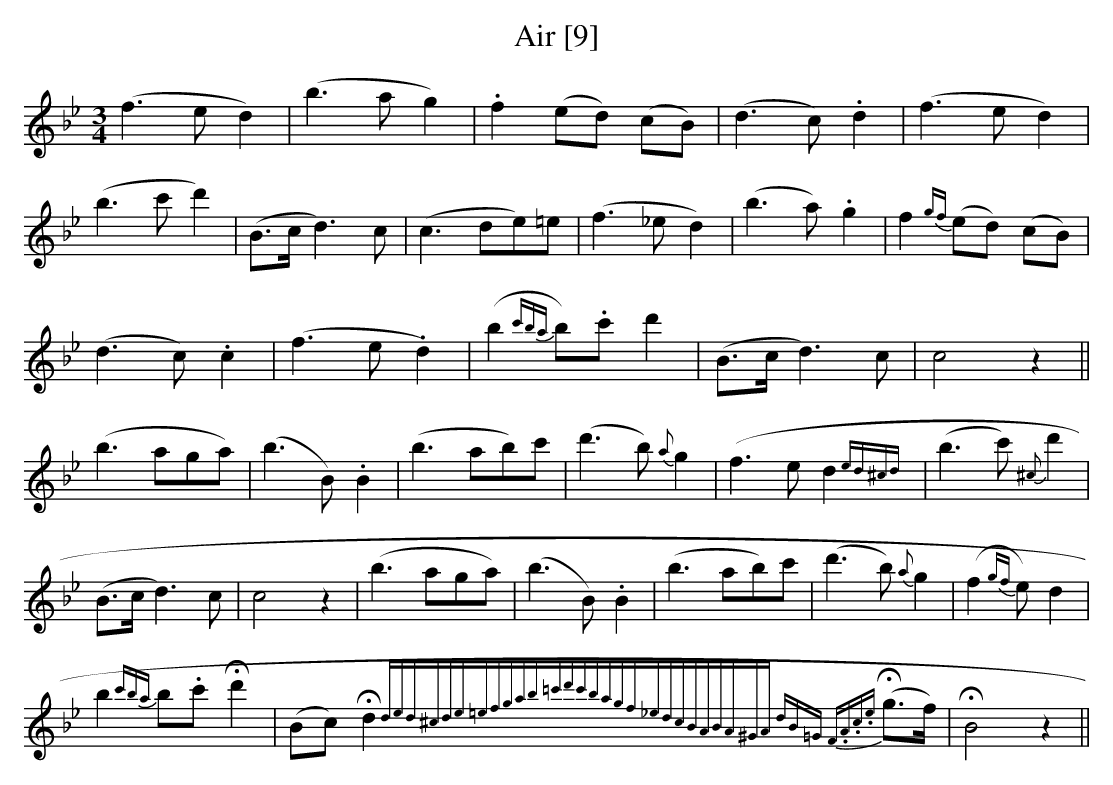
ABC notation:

X:1
T:Air [9]
M:3/4
L:1/8
K:Bb
(f3ed2)|(b3ag2)|.f2 (ed) (cB)|(d3c).d2|(f3e d2)|
(b3c'd'2)|(B>c d3)c|(c3 de)=e|(f3_ed2)|(b3a).g2|f2{gf}(ed) (cB)|
(d3c).c2|(f3e.d2)|(b2 {c'ba}b).c' d'2|(B>cd3)-c|c4 z2||
(b3 aga)|(b3B).B2|(b3 ab)c'|(d'3b){a}g2|(f3e d2 {ed^cd}|(b3c') {^c}d'2|
(B>cd3)c|c4 z2|(b3 aga)|(b3B).B2|(b3ab)c'|(d'3b) {a}g2|(f2{gf}e)d2|
b2 {c'ba}b.c' !fermata!d'2|(Bc) !fermata!d2 {ded^cde=efgab=c'd'c'bagf_edcBABA^GA dB=G F.A.c.e.}!fermata!(g>f)|!fermata!B4z2||
